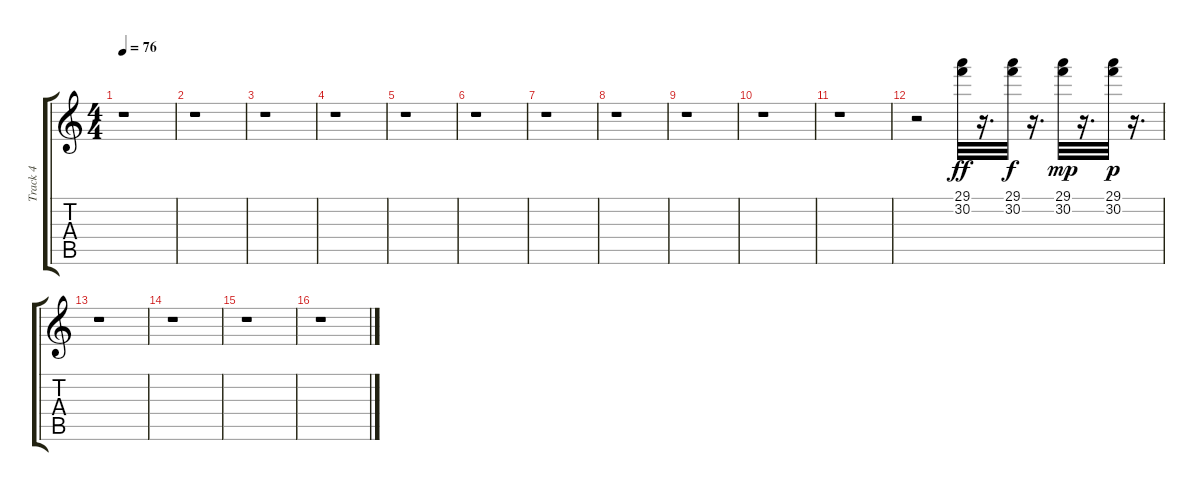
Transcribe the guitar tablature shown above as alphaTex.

\track ("Track 4" "Track 4") {instrument xylophone}
\staff {score tabs}
\tuning (E4 B3 G3 D3 A2 E2) {hide}
\ts (4 4)
\tempo 76
\clef g2
\ks c
r.1{dy p} |
r.1 |
r.1 |
r.1 |
r.1 |
r.1 |
r.1 |
r.1 |
r.1 |
r.1 |
r.1 |
r.2 (29.1 30.2).32{dy ff} r.16{d} (29.1 30.2).32{dy f} r.16{d} (29.1 30.2).32{dy mp} r.16{d} (29.1 30.2).32{dy p} r.16{d} |
r.1 |
r.1 |
r.1 |
r.1
